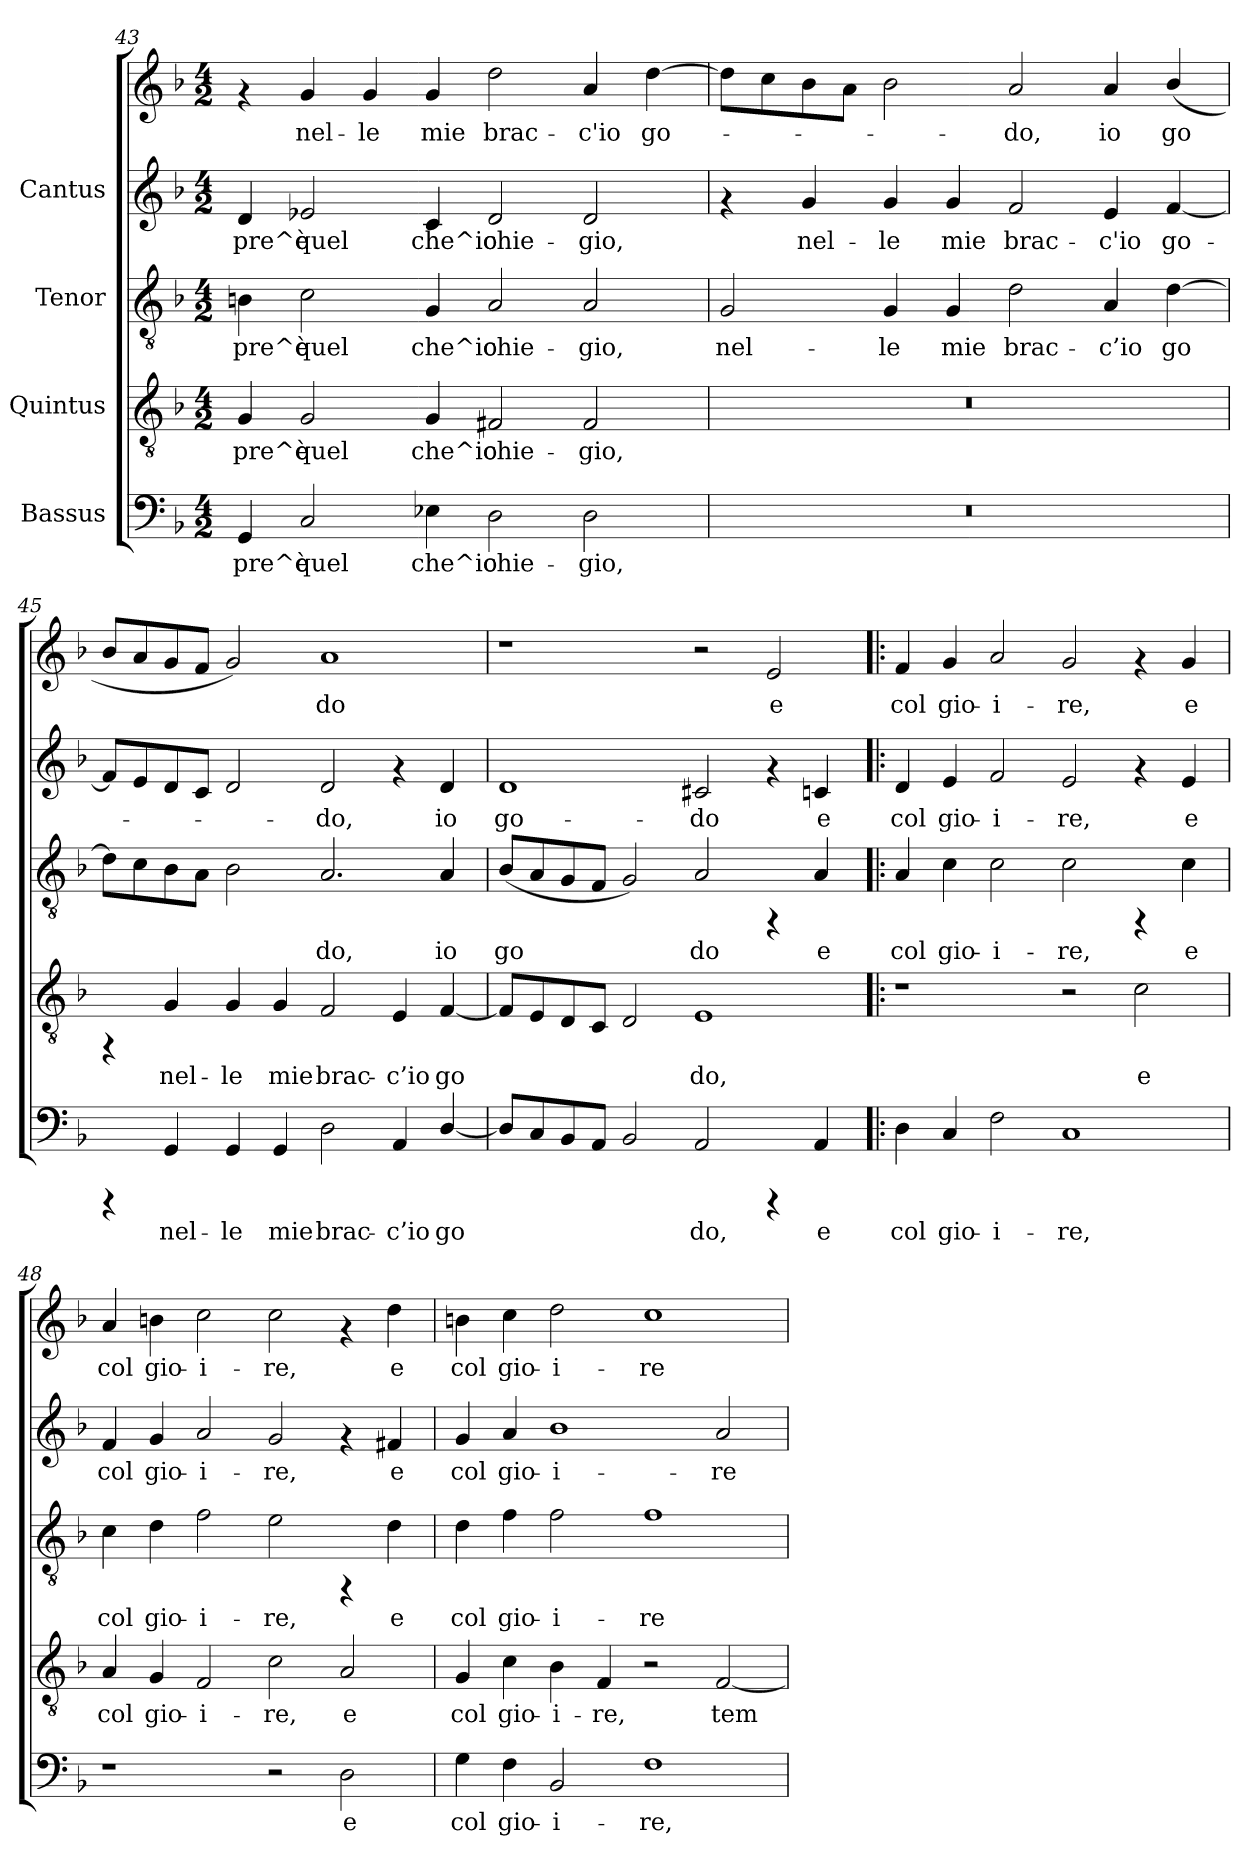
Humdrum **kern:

**kern	**text	**kern	**text	**kern	**text	**kern	**text	**kern	**text
*part4	*part4	*part3	*part3	*part2	*part2	*part1	*part1	*part1	*part1
*staff5	*staff5	*staff4	*staff4	*staff3	*staff3	*staff2	*staff2	*staff1	*staff1
*I"Bassus	*	*I"Quintus	*	*I"Tenor	*	*I"Cantus	*	*	*
!!LO:LB:g=z
*clefF4	*	*clefGv2	*	*clefGv2	*	*clefG2	*	*clefG2	*
*k[b-]	*	*k[b-]	*	*k[b-]	*	*k[b-]	*	*k[b-]	*
*F:	*	*F:	*	*F:	*	*F:	*	*F:	*
*M4/2	*	*M4/2	*	*M4/2	*	*M4/2	*	*M4/2	*
=43	=43	=43	=43	=43	=43	=43	=43	=43	=43
!	!LO:LY:b:cj	!	!LO:LY:b:cj	!	!LO:LY:b:cj	!	!LO:LY:b:cj	!	!
4GG/	-pre^è	4G/	-pre^è	4Bn\	-pre^è	4d/	-pre^è	4rf	.
!	!LO:LY:b:cj	!	!LO:LY:b:cj	!	!LO:LY:b:cj	!	!LO:LY:b:cj	!	!LO:LY:b:cj
2C/	quel	2G/	quel	2c\	quel	2e-X/	quel	4g/	-nel-
!	!	!	!	!	!	!	!	!	!LO:LY:b:cj
.	.	.	.	.	.	.	.	4g/	-le
!	!LO:LY:b:cj	!	!LO:LY:b:cj	!	!LO:LY:b:cj	!	!LO:LY:b:cj	!	!LO:LY:b:cj
4E-X\	che^io	4G/	che^io	4G/	che^io	4c/	che^io	4g/	mie
!	!LO:LY:b:cj	!	!LO:LY:b:cj	!	!LO:LY:b:cj	!	!LO:LY:b:cj	!	!LO:LY:b:cj
2D\	chie-	2F#X/	chie-	2A/	chie-	2d/	chie-	2dd\	brac-
!	!LO:LY:b:cj	!	!LO:LY:b:cj	!	!LO:LY:b:cj	!	!LO:LY:b:cj	!	!LO:LY:b:cj
2D\	-gio,	2F#/	-gio,	2A/	-gio,	2d/	-gio,	4a/	-c'io
!	!	!	!	!	!	!	!	!	!LO:LY:b:cj
.	.	.	.	.	.	.	.	[>4dd\	go-
=44	=44	=44	=44	=44	=44	=44	=44	=44	=44
!	!	!	!	!	!LO:LY:b:cj	!	!	!	!LO:LY:b:cj
0r	.	0r	.	2G/	nel-	4rf	.	8dd\L]	.
!	!	!	!	!	!	!	!	!	!LO:LY:b:cj
.	.	.	.	.	.	.	.	8cc\	.
!	!	!	!	!	!	!	!LO:LY:b:cj	!	!LO:LY:b:cj
.	.	.	.	.	.	4g/	-nel-	8b-\	.
!	!	!	!	!	!	!	!	!	!LO:LY:b:cj
.	.	.	.	.	.	.	.	8a\J	.
!	!	!	!	!	!LO:LY:b:cj	!	!LO:LY:b:cj	!	!LO:LY:b:cj
.	.	.	.	4G/	-le	4g/	-le	2b-\	.
!	!	!	!	!	!LO:LY:b:cj	!	!LO:LY:b:cj	!	!
.	.	.	.	4G/	mie	4g/	mie	.	.
!	!	!	!	!	!LO:LY:b:cj	!	!LO:LY:b:cj	!	!LO:LY:b:cj
.	.	.	.	2d\	brac-	2f/	brac-	2a/	do,
!	!	!	!	!	!LO:LY:b:cj	!	!LO:LY:b:cj	!	!LO:LY:b:cj
.	.	.	.	4A/	-c’io	4e/	-c'io	4a/	io
!	!	!	!	!	!LO:LY:b:cj	!	!LO:LY:b:cj	!	!LO:LY:b:cj
.	.	.	.	[>4d\	go-	[<4f/	go-	(<4b-/	go-
!!LO:PB:g=z
=45	=45	=45	=45	=45	=45	=45	=45	=45	=45
!	!	!	!	!	!LO:LY:b:cj	!	!LO:LY:b:cj	!	!LO:LY:b:cj
4rCCC	.	4rFF	.	8d\L]	-	8f/L]	.	8b-/L	-
!	!	!	!	!	!LO:LY:b:cj	!	!LO:LY:b:cj	!	!LO:LY:b:cj
.	.	.	.	8c\	.	8e/	.	8a/	.
!	!LO:LY:b:cj	!	!LO:LY:b:cj	!	!LO:LY:b:cj	!	!LO:LY:b:cj	!	!LO:LY:b:cj
4GG/	nel-	4G/	nel-	8B-\	.	8d/	.	8g/	.
!	!	!	!	!	!LO:LY:b:cj	!	!LO:LY:b:cj	!	!LO:LY:b:cj
.	.	.	.	8A\J	.	8c/J	.	8f/J	.
!	!LO:LY:b:cj	!	!LO:LY:b:cj	!	!LO:LY:b:cj	!	!LO:LY:b:cj	!	!LO:LY:b:cj
4GG/	-le	4G/	-le	2B-\	.	2d/	.	2g/)	.
!	!LO:LY:b:cj	!	!LO:LY:b:cj	!	!	!	!	!	!
4GG/	mie	4G/	mie	.	.	.	.	.	.
!	!LO:LY:b:cj	!	!LO:LY:b:cj	!	!LO:LY:b:cj	!	!LO:LY:b:cj	!	!LO:LY:b:cj
2D\	brac-	2F/	brac-	2.A/	do,	2d/	do,	1a	do
!	!LO:LY:b:cj	!	!LO:LY:b:cj	!	!	!	!	!	!
4AA/	-c’io	4E/	-c’io	.	.	4rf	.	.	.
!	!LO:LY:b:cj	!	!LO:LY:b:cj	!	!LO:LY:b:cj	!	!LO:LY:b:cj	!	!
[<4D/	go-	[<4F/	go-	4A/	io	4d/	io	.	.
=46	=46	=46	=46	=46	=46	=46	=46	=46	=46
!	!LO:LY:b:cj	!	!LO:LY:b:cj	!	!LO:LY:b:cj	!	!LO:LY:b:cj	!	!
8D/L]	-	8F/L]	-	(<8B-/L	go-	1d	go-	1r	.
!	!LO:LY:b:cj	!	!LO:LY:b:cj	!	!LO:LY:b:cj	!	!	!	!
8C/	.	8E/	.	8A/	-	.	.	.	.
!	!LO:LY:b:cj	!	!LO:LY:b:cj	!	!LO:LY:b:cj	!	!	!	!
8BB-/	.	8D/	.	8G/	.	.	.	.	.
!	!LO:LY:b:cj	!	!LO:LY:b:cj	!	!LO:LY:b:cj	!	!	!	!
8AA/J	.	8C/J	.	8F/J	.	.	.	.	.
!	!LO:LY:b:cj	!	!LO:LY:b:cj	!	!LO:LY:b:cj	!	!	!	!
2BB-/	.	2D/	.	2G/)	.	.	.	.	.
!	!LO:LY:b:cj	!	!LO:LY:b:cj	!	!LO:LY:b:cj	!	!LO:LY:b:cj	!	!
2AA/	do,	1E	do,	2A/	do	2c#X/	-do	2r	.
!	!	!	!	!	!	!	!	!	!LO:LY:b:cj
4rCCC	.	.	.	4rFF	.	4rf	.	2e/	e
!	!LO:LY:b:cj	!	!	!	!LO:LY:b:cj	!	!LO:LY:b:cj	!	!
4AA/	e	.	.	4A/	e	4cn/	e	.	.
=47!|:	=47!|:	=47!|:	=47!|:	=47!|:	=47!|:	=47!|:	=47!|:	=47!|:	=47!|:
!	!LO:LY:b:cj	!	!	!	!LO:LY:b:cj	!	!LO:LY:b:cj	!	!LO:LY:b:cj
4D\	col	1r	.	4A/	col	4d/	col	4f/	col
!	!LO:LY:b:cj	!	!	!	!LO:LY:b:cj	!	!LO:LY:b:cj	!	!LO:LY:b:cj
4C/	gio-	.	.	4c\	gio-	4e/	gio-	4g/	gio-
!	!LO:LY:b:cj	!	!	!	!LO:LY:b:cj	!	!LO:LY:b:cj	!	!LO:LY:b:cj
2F\	-i-	.	.	2c\	-i-	2f/	-i-	2a/	-i-
!	!LO:LY:b:cj	!	!	!	!LO:LY:b:cj	!	!LO:LY:b:cj	!	!LO:LY:b:cj
1C	-re,	2r	.	2c\	-re,	2e/	-re,	2g/	-re,
!	!	!	!LO:LY:b:cj	!	!	!	!	!	!
.	.	2c\	e	4rFF	.	4rf	.	4rf	.
!	!	!	!	!	!LO:LY:b:cj	!	!LO:LY:b:cj	!	!LO:LY:b:cj
.	.	.	.	4c\	e	4e/	e	4g/	e
!!LO:LB:g=z
=48	=48	=48	=48	=48	=48	=48	=48	=48	=48
!	!	!	!LO:LY:b:cj	!	!LO:LY:b:cj	!	!LO:LY:b:cj	!	!LO:LY:b:cj
1r	.	4A/	col	4c\	col	4f/	col	4a/	col
!	!	!	!LO:LY:b:cj	!	!LO:LY:b:cj	!	!LO:LY:b:cj	!	!LO:LY:b:cj
.	.	4G/	gio-	4d\	gio-	4g/	gio-	4bn\	gio-
!	!	!	!LO:LY:b:cj	!	!LO:LY:b:cj	!	!LO:LY:b:cj	!	!LO:LY:b:cj
.	.	2F/	-i-	2f\	-i-	2a/	-i-	2cc\	-i-
!	!	!	!LO:LY:b:cj	!	!LO:LY:b:cj	!	!LO:LY:b:cj	!	!LO:LY:b:cj
2r	.	2c\	-re,	2e\	-re,	2g/	-re,	2cc\	-re,
!	!LO:LY:b:cj	!	!LO:LY:b:cj	!	!	!	!	!	!
2D\	e	2A/	e	4rFF	.	4rf	.	4rf	.
!	!	!	!	!	!LO:LY:b:cj	!	!LO:LY:b:cj	!	!LO:LY:b:cj
.	.	.	.	4d\	e	4f#X/	e	4dd\	e
=49	=49	=49	=49	=49	=49	=49	=49	=49	=49
!	!LO:LY:b:cj	!	!LO:LY:b:cj	!	!LO:LY:b:cj	!	!LO:LY:b:cj	!	!LO:LY:b:cj
4G\	col	4G/	col	4d\	col	4g/	col	4bn\	col
!	!LO:LY:b:cj	!	!LO:LY:b:cj	!	!LO:LY:b:cj	!	!LO:LY:b:cj	!	!LO:LY:b:cj
4F\	gio-	4c\	gio-	4f\	gio-	4a/	gio-	4cc\	gio-
!	!LO:LY:b:cj	!	!LO:LY:b:cj	!	!LO:LY:b:cj	!	!LO:LY:b:cj	!	!LO:LY:b:cj
2BB-/	-i-	4B-\	-i-	2f\	-i-	1b-	-i-	2dd\	-i-
!	!	!	!LO:LY:b:cj	!	!	!	!	!	!
.	.	4F/	-re,	.	.	.	.	.	.
!	!LO:LY:b:cj	!	!	!	!LO:LY:b:cj	!	!	!	!LO:LY:b:cj
1F	-re,	2r	.	1f	-re	.	.	1cc	-re
!	!	!	!LO:LY:b:cj	!	!	!	!LO:LY:b:cj	!	!
.	.	[<2F/	tem-	.	.	2a/	-re	.	.
=	=	=	=	=	=	=	=	=	=
*-	*-	*-	*-	*-	*-	*-	*-	*-	*-
